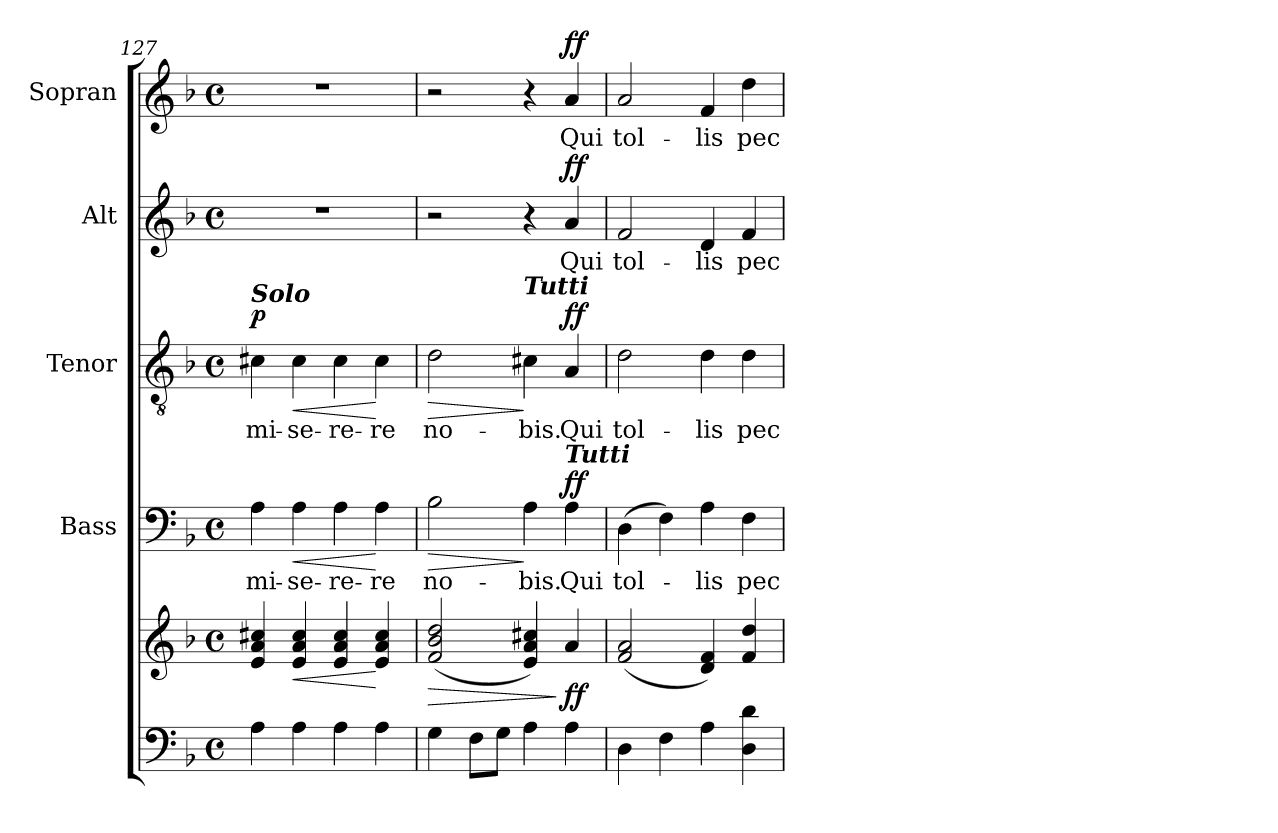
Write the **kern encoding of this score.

**kern	**kern	**dynam	**kern	**text	**dynam	**kern	**text	**dynam	**kern	**text	**dynam	**kern	**text	**dynam
*part5	*part5	*part5	*part4	*part4	*part4	*part3	*part3	*part3	*part2	*part2	*part2	*part1	*part1	*part1
*staff6	*staff5	*staff5/6	*staff4	*staff4	*staff4	*staff3	*staff3	*staff3	*staff2	*staff2	*staff2	*staff1	*staff1	*staff1
*	*	*	*I"Bass	*	*	*I"Tenor	*	*	*I"Alt	*	*	*I"Sopran	*	*
*	*	*	*I'B.	*	*	*I'T.	*	*	*I'A.	*	*	*I'S.	*	*
*clefF4	*clefG2	*	*clefF4	*	*	*clefGv2	*	*	*clefG2	*	*	*clefG2	*	*
*k[b-]	*k[b-]	*	*k[b-]	*	*	*k[b-]	*	*	*k[b-]	*	*	*k[b-]	*	*
*F:	*F:	*	*F:	*	*	*F:	*	*	*F:	*	*	*F:	*	*
*M4/4	*M4/4	*	*M4/4	*	*	*M4/4	*	*	*M4/4	*	*	*M4/4	*	*
*met(c)	*met(c)	*	*met(c)	*	*	*met(c)	*	*	*met(c)	*	*	*met(c)	*	*
=127	=127	=127	=127	=127	=127	=127	=127	=127	=127	=127	=127	=127	=127	=127
!	!	!	!	!	!	!LO:TX:a:Bi:t=Solo	!	!	!	!	!	!	!	!
!	!	!	!	!LO:LY:b	!	!	!LO:LY:b	!LO:DY:a	!	!	!	!	!	!
4A\	4e/ 4a/ 4cc#X/	.	4A\	mi-	.	4c#X\	mi-	p	1r	.	.	1r	.	.
!	!	!LO:HP:b	!	!LO:LY:b	!LO:HP:b	!	!LO:LY:b	!LO:HP:b	!	!	!	!	!	!
4A\	4e/ 4a/ 4cc#/	<	4A\	-se-	<	4c#\	-se-	<	.	.	.	.	.	.
!	!	!	!	!LO:LY:b	!	!	!LO:LY:b	!	!	!	!	!	!	!
4A\	4e/ 4a/ 4cc#/	.	4A\	-re-	.	4c#\	-re-	.	.	.	.	.	.	.
!	!	!	!	!LO:LY:b	!	!	!LO:LY:b	!	!	!	!	!	!	!
4A\	4e/ 4a/ 4cc#/	[	4A\	-re	[	4c#\	-re	[	.	.	.	.	.	.
=128	=128	=128	=128	=128	=128	=128	=128	=128	=128	=128	=128	=128	=128	=128
!	!	!LO:HP:b	!	!LO:LY:b	!LO:HP:b	!	!LO:LY:b	!LO:HP:b	!	!	!	!	!	!
4G\	(<2f/ 2b-/ 2dd/	>	2B-\	no-	>	2d\	no-	>	2r	.	.	2r	.	.
8F\L	.	.	.	.	.	.	.	.	.	.	.	.	.	.
8G\J	.	.	.	.	.	.	.	.	.	.	.	.	.	.
!	!	!	!	!	!	!LO:TX:a:Bi:t=Tutti	!	!	!	!	!	!	!	!
!	!	!	!	!LO:LY:b	!	!	!LO:LY:b	!	!	!	!	!	!	!
4A\	4e/ 4a/ 4cc#X/)	.	4A\	-bis.	]	4c#X\	-bis.	]	4r	.	.	4r	.	.
!	!	!	!LO:TX:a:Bi:t=Tutti	!	!	!	!	!	!	!	!	!	!	!
!	!	!LO:DY:n=1:b	!	!LO:LY:b	!LO:DY:a	!	!LO:LY:b	!LO:DY:a	!	!LO:LY:b	!LO:DY:a	!	!LO:LY:b	!LO:DY:a
4A\	4a/	] ff	4A\	Qui	ff	4A/	Qui	ff	4a/	Qui	ff	4a/	Qui	ff
=129	=129	=129	=129	=129	=129	=129	=129	=129	=129	=129	=129	=129	=129	=129
!	!	!	!	!LO:LY:b	!	!	!LO:LY:b	!	!	!LO:LY:b	!	!	!LO:LY:b	!
4D\	(<2f/ 2a/	.	(>4D\	tol-	.	2d\	tol-	.	2f/	tol-	.	2a/	tol-	.
4F\	.	.	4F\)	.	.	.	.	.	.	.	.	.	.	.
!	!	!	!	!LO:LY:b	!	!	!LO:LY:b	!	!	!LO:LY:b	!	!	!LO:LY:b	!
4A\	4d/ 4f/)	.	4A\	-lis	.	4d\	-lis	.	4d/	-lis	.	4f/	-lis	.
!	!	!	!	!LO:LY:b	!	!	!LO:LY:b	!	!	!LO:LY:b	!	!	!LO:LY:b	!
4D\ 4d\	4f/ 4dd/	.	4F\	pec-	.	4d\	pec-	.	4f/	pec-	.	4dd\	pec-	.
=	=	=	=	=	=	=	=	=	=	=	=	=	=	=
*-	*-	*-	*-	*-	*-	*-	*-	*-	*-	*-	*-	*-	*-	*-
